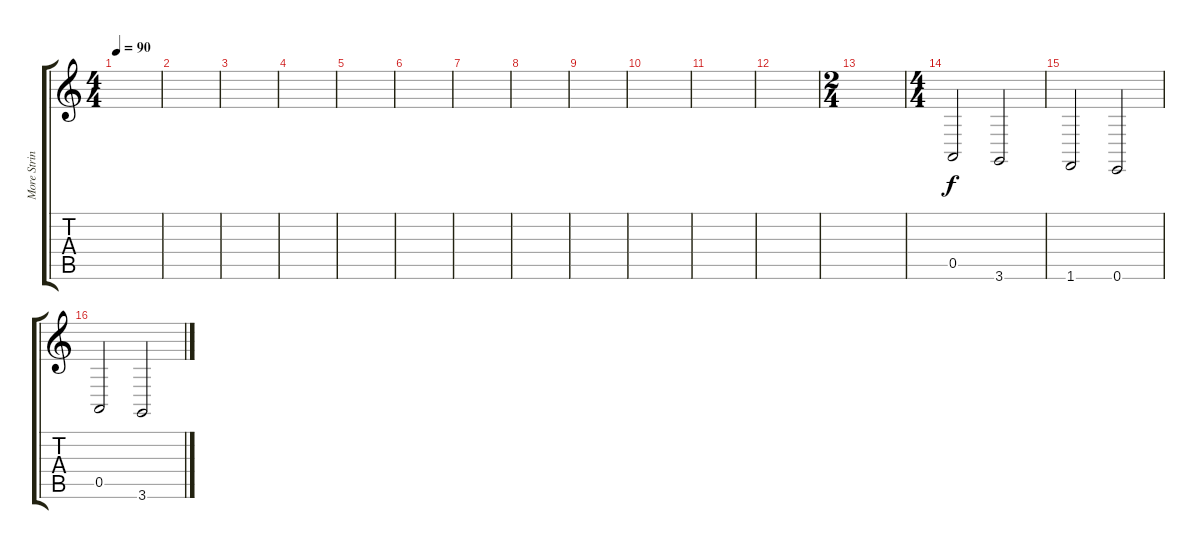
\track ("More Strings" "More Strin") {instrument tremolostrings}
\staff {score tabs}
\tuning (E4 B3 G3 D3 A2 E2) {hide}
\ts (4 4)
\tempo 90
\clef g2
\ks c
|
|
|
|
|
|
|
|
|
|
|
|
\ts (2 4)
|
\ts (4 4)
0.5.2 3.6.2 |
1.6.2 0.6.2 |
0.5.2 3.6.2
